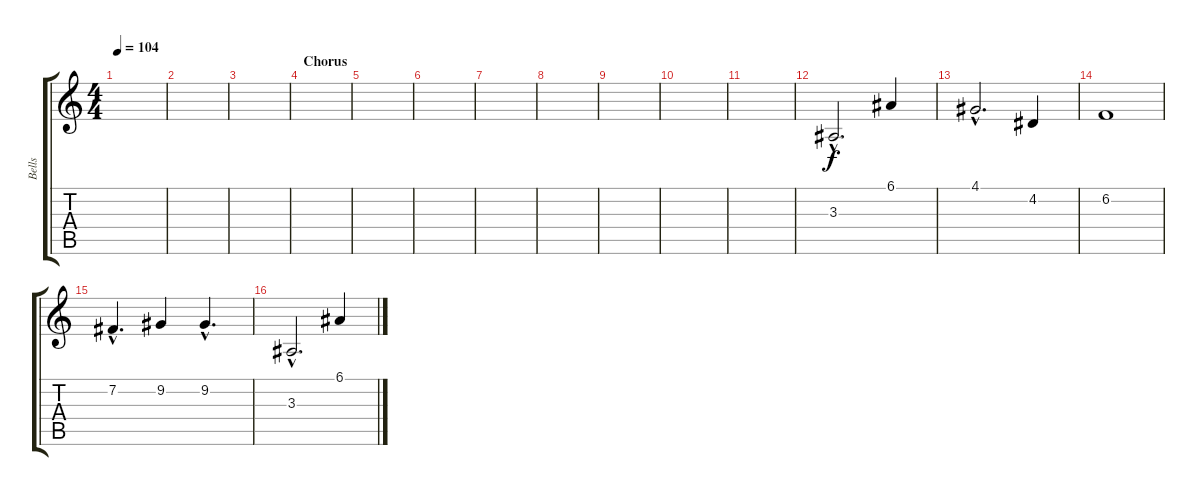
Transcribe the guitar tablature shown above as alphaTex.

\track ("Bells" "Bells") {instrument tinklebell}
\staff {score tabs}
\tuning (E4 B3 G3 D3 A2 E2) {hide}
\ts (4 4)
\tempo 104
\clef g2
\ks c
|
|
|
\section ("" "Chorus")
|
|
|
|
|
|
|
|
3.3{hac}.2{d volume 16} 6.1.4 |
4.1{hac}.2{d} 4.2.4 |
6.2.1 |
7.2{hac}.4{d} 9.2.4 9.2{hac}.4{d} |
3.3{hac}.2{d volume 16} 6.1.4
